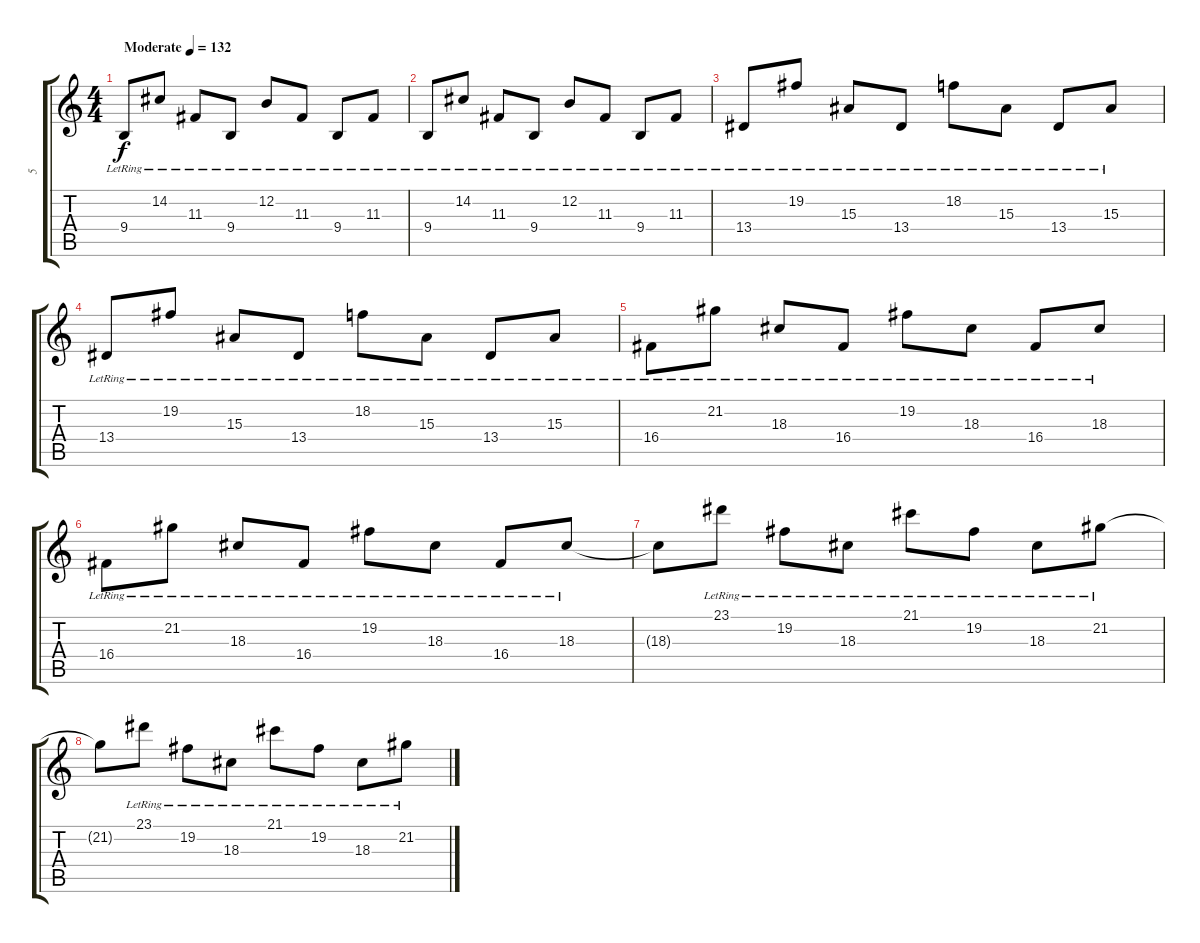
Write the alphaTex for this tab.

\track ("5" "5") {instrument acousticgrandpiano}
\staff {score tabs}
\tuning (E4 B3 G3 D3 A2 E2) {hide}
\ts (4 4)
\tempo (132 "Moderate")
\clef g2
\ks c
9.4{lr}.8{dy f instrument acousticgrandpiano} 14.2{lr}.8 11.3{lr}.8 9.4{lr}.8 12.2{lr}.8 11.3{lr}.8 9.4{lr}.8 11.3{lr}.8 |
9.4{lr}.8 14.2{lr}.8 11.3{lr}.8 9.4{lr}.8 12.2{lr}.8 11.3{lr}.8 9.4{lr}.8 11.3{lr}.8 |
13.4{lr}.8 19.2{lr}.8 15.3{lr}.8 13.4{lr}.8 18.2{lr}.8 15.3{lr}.8 13.4{lr}.8 15.3{lr}.8 |
13.4{lr}.8 19.2{lr}.8 15.3{lr}.8 13.4{lr}.8 18.2{lr}.8 15.3{lr}.8 13.4{lr}.8 15.3{lr}.8 |
16.4{lr}.8 21.2{lr}.8 18.3{lr}.8 16.4{lr}.8 19.2{lr}.8 18.3{lr}.8 16.4{lr}.8 18.3{lr}.8 |
16.4{lr}.8 21.2{lr}.8 18.3{lr}.8 16.4{lr}.8 19.2{lr}.8 18.3{lr}.8 16.4{lr}.8 18.3{lr}.8 |
18.3{t}.8 23.1{lr}.8 19.2{lr}.8 18.3{lr}.8 21.1{lr}.8 19.2{lr}.8 18.3{lr}.8 21.2{lr}.8 |
21.2{t}.8 23.1{lr}.8 19.2{lr}.8 18.3{lr}.8 21.1{lr}.8 19.2{lr}.8 18.3{lr}.8 21.2{lr}.8
